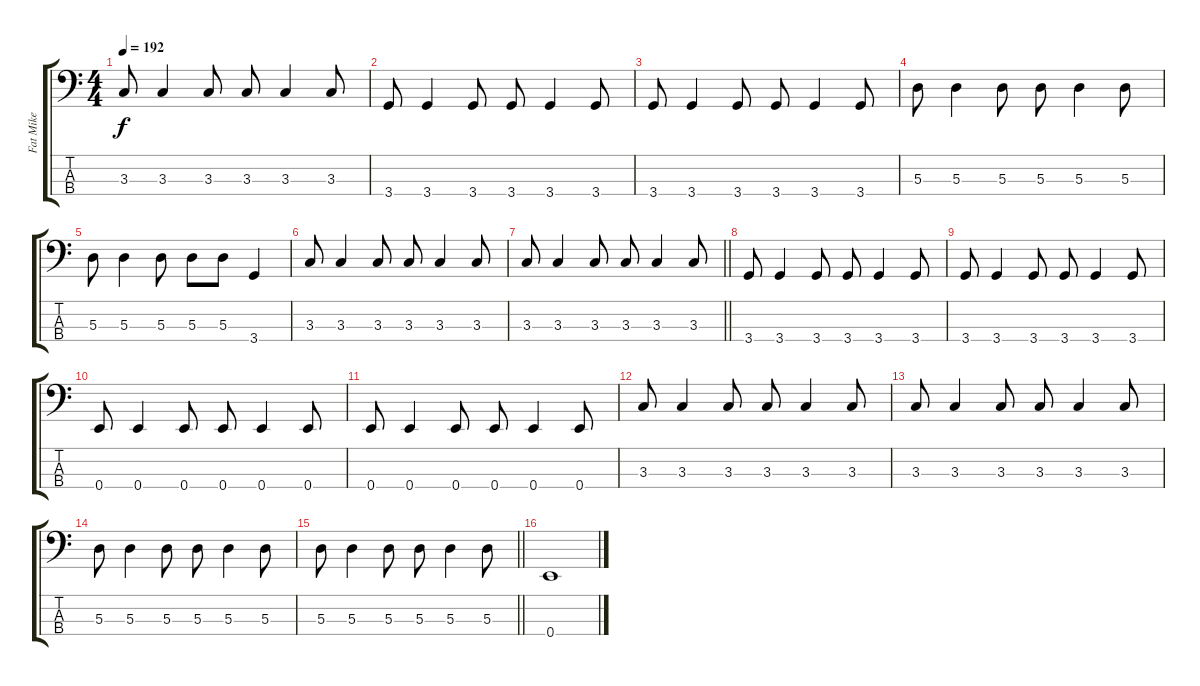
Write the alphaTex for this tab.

\track ("Fat Mike" "Fat Mike") {instrument electricbasspick}
\staff {score tabs}
\tuning (G2 D2 A1 E1) {hide}
\ts (4 4)
\tempo 192
\clef f4
\ks c
3.3.8{dy f} 3.3.4 3.3.8 3.3.8 3.3.4 3.3.8 |
3.4.8 3.4.4 3.4.8 3.4.8 3.4.4 3.4.8 |
3.4.8 3.4.4 3.4.8 3.4.8 3.4.4 3.4.8 |
5.3.8 5.3.4 5.3.8 5.3.8 5.3.4 5.3.8 |
5.3.8 5.3.4 5.3.8 5.3.8 5.3.8 3.4.4 |
3.3.8 3.3.4 3.3.8 3.3.8 3.3.4 3.3.8 |
\barLineRight lightlight
3.3.8 3.3.4 3.3.8 3.3.8 3.3.4 3.3.8 |
\section ("" "")
3.4.8 3.4.4 3.4.8 3.4.8 3.4.4 3.4.8 |
3.4.8 3.4.4 3.4.8 3.4.8 3.4.4 3.4.8 |
0.4.8 0.4.4 0.4.8 0.4.8 0.4.4 0.4.8 |
0.4.8 0.4.4 0.4.8 0.4.8 0.4.4 0.4.8 |
3.3.8 3.3.4 3.3.8 3.3.8 3.3.4 3.3.8 |
3.3.8 3.3.4 3.3.8 3.3.8 3.3.4 3.3.8 |
5.3.8 5.3.4 5.3.8 5.3.8 5.3.4 5.3.8 |
\barLineRight lightlight
5.3.8 5.3.4 5.3.8 5.3.8 5.3.4 5.3.8 |
0.4.1
